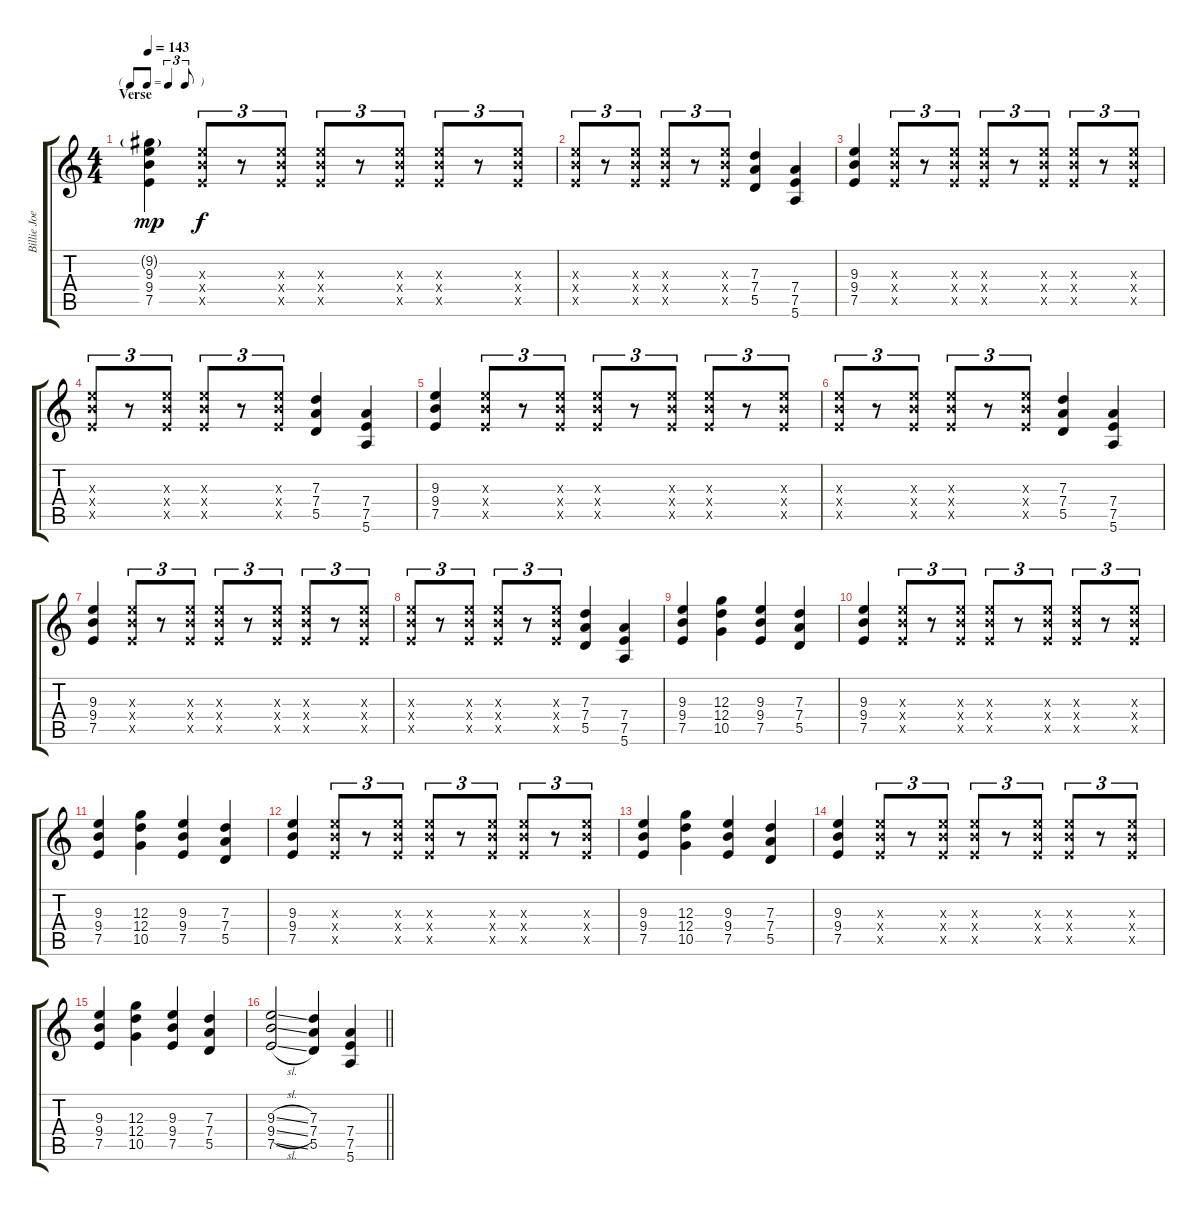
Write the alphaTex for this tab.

\track ("Billie Joe Armstrong - Guitar" "Billie Joe") {instrument distortionguitar}
\staff {score tabs}
\tuning (E4 B3 G3 D3 A2 E2) {hide}
\ts (4 4)
\tf triplet8th
\section ("" "Verse")
\tempo 143
\clef g2
\ks c
(9.2{g} 9.3 9.4 7.5).4{dy mp} (9.3{x} 9.4{x} 7.5{x}).8{tu (3 2) dy f} r.8{tu (3 2)} (9.3{x} 9.4{x} 7.5{x}).8{tu (3 2)} (9.3{x} 9.4{x} 7.5{x}).8{tu (3 2)} r.8{tu (3 2)} (9.3{x} 9.4{x} 7.5{x}).8{tu (3 2)} (9.3{x} 9.4{x} 7.5{x}).8{tu (3 2)} r.8{tu (3 2)} (9.3{x} 9.4{x} 7.5{x}).8{tu (3 2)} |
(9.3{x} 9.4{x} 7.5{x}).8{tu (3 2)} r.8{tu (3 2)} (9.3{x} 9.4{x} 7.5{x}).8{tu (3 2)} (9.3{x} 9.4{x} 7.5{x}).8{tu (3 2)} r.8{tu (3 2)} (9.3{x} 9.4{x} 7.5{x}).8{tu (3 2)} (7.3 7.4 5.5).4 (7.4 7.5 5.6).4 |
(9.3 9.4 7.5).4 (9.3{x} 9.4{x} 7.5{x}).8{tu (3 2)} r.8{tu (3 2)} (9.3{x} 9.4{x} 7.5{x}).8{tu (3 2)} (9.3{x} 9.4{x} 7.5{x}).8{tu (3 2)} r.8{tu (3 2)} (9.3{x} 9.4{x} 7.5{x}).8{tu (3 2)} (9.3{x} 9.4{x} 7.5{x}).8{tu (3 2)} r.8{tu (3 2)} (9.3{x} 9.4{x} 7.5{x}).8{tu (3 2)} |
(9.3{x} 9.4{x} 7.5{x}).8{tu (3 2)} r.8{tu (3 2)} (9.3{x} 9.4{x} 7.5{x}).8{tu (3 2)} (9.3{x} 9.4{x} 7.5{x}).8{tu (3 2)} r.8{tu (3 2)} (9.3{x} 9.4{x} 7.5{x}).8{tu (3 2)} (7.3 7.4 5.5).4 (7.4 7.5 5.6).4 |
(9.3 9.4 7.5).4 (9.3{x} 9.4{x} 7.5{x}).8{tu (3 2)} r.8{tu (3 2)} (9.3{x} 9.4{x} 7.5{x}).8{tu (3 2)} (9.3{x} 9.4{x} 7.5{x}).8{tu (3 2)} r.8{tu (3 2)} (9.3{x} 9.4{x} 7.5{x}).8{tu (3 2)} (9.3{x} 9.4{x} 7.5{x}).8{tu (3 2)} r.8{tu (3 2)} (9.3{x} 9.4{x} 7.5{x}).8{tu (3 2)} |
(9.3{x} 9.4{x} 7.5{x}).8{tu (3 2)} r.8{tu (3 2)} (9.3{x} 9.4{x} 7.5{x}).8{tu (3 2)} (9.3{x} 9.4{x} 7.5{x}).8{tu (3 2)} r.8{tu (3 2)} (9.3{x} 9.4{x} 7.5{x}).8{tu (3 2)} (7.3 7.4 5.5).4 (7.4 7.5 5.6).4 |
(9.3 9.4 7.5).4 (9.3{x} 9.4{x} 7.5{x}).8{tu (3 2)} r.8{tu (3 2)} (9.3{x} 9.4{x} 7.5{x}).8{tu (3 2)} (9.3{x} 9.4{x} 7.5{x}).8{tu (3 2)} r.8{tu (3 2)} (9.3{x} 9.4{x} 7.5{x}).8{tu (3 2)} (9.3{x} 9.4{x} 7.5{x}).8{tu (3 2)} r.8{tu (3 2)} (9.3{x} 9.4{x} 7.5{x}).8{tu (3 2)} |
(9.3{x} 9.4{x} 7.5{x}).8{tu (3 2)} r.8{tu (3 2)} (9.3{x} 9.4{x} 7.5{x}).8{tu (3 2)} (9.3{x} 9.4{x} 7.5{x}).8{tu (3 2)} r.8{tu (3 2)} (9.3{x} 9.4{x} 7.5{x}).8{tu (3 2)} (7.3 7.4 5.5).4 (7.4 7.5 5.6).4 |
(9.3 9.4 7.5).4 (12.3 12.4 10.5).4 (9.3 9.4 7.5).4 (7.3 7.4 5.5).4 |
(9.3 9.4 7.5).4 (9.3{x} 9.4{x} 7.5{x}).8{tu (3 2)} r.8{tu (3 2)} (9.3{x} 9.4{x} 7.5{x}).8{tu (3 2)} (9.3{x} 9.4{x} 7.5{x}).8{tu (3 2)} r.8{tu (3 2)} (9.3{x} 9.4{x} 7.5{x}).8{tu (3 2)} (9.3{x} 9.4{x} 7.5{x}).8{tu (3 2)} r.8{tu (3 2)} (9.3{x} 9.4{x} 7.5{x}).8{tu (3 2)} |
(9.3 9.4 7.5).4 (12.3 12.4 10.5).4 (9.3 9.4 7.5).4 (7.3 7.4 5.5).4 |
(9.3 9.4 7.5).4 (9.3{x} 9.4{x} 7.5{x}).8{tu (3 2)} r.8{tu (3 2)} (9.3{x} 9.4{x} 7.5{x}).8{tu (3 2)} (9.3{x} 9.4{x} 7.5{x}).8{tu (3 2)} r.8{tu (3 2)} (9.3{x} 9.4{x} 7.5{x}).8{tu (3 2)} (9.3{x} 9.4{x} 7.5{x}).8{tu (3 2)} r.8{tu (3 2)} (9.3{x} 9.4{x} 7.5{x}).8{tu (3 2)} |
(9.3 9.4 7.5).4 (12.3 12.4 10.5).4 (9.3 9.4 7.5).4 (7.3 7.4 5.5).4 |
(9.3 9.4 7.5).4 (9.3{x} 9.4{x} 7.5{x}).8{tu (3 2)} r.8{tu (3 2)} (9.3{x} 9.4{x} 7.5{x}).8{tu (3 2)} (9.3{x} 9.4{x} 7.5{x}).8{tu (3 2)} r.8{tu (3 2)} (9.3{x} 9.4{x} 7.5{x}).8{tu (3 2)} (9.3{x} 9.4{x} 7.5{x}).8{tu (3 2)} r.8{tu (3 2)} (9.3{x} 9.4{x} 7.5{x}).8{tu (3 2)} |
(9.3 9.4 7.5).4 (12.3 12.4 10.5).4 (9.3 9.4 7.5).4 (7.3 7.4 5.5).4 |
\barLineRight lightlight
(9.3{sl} 9.4{sl} 7.5{sl}).2 (7.3 7.4 5.5).4 (7.4 7.5 5.6).4
